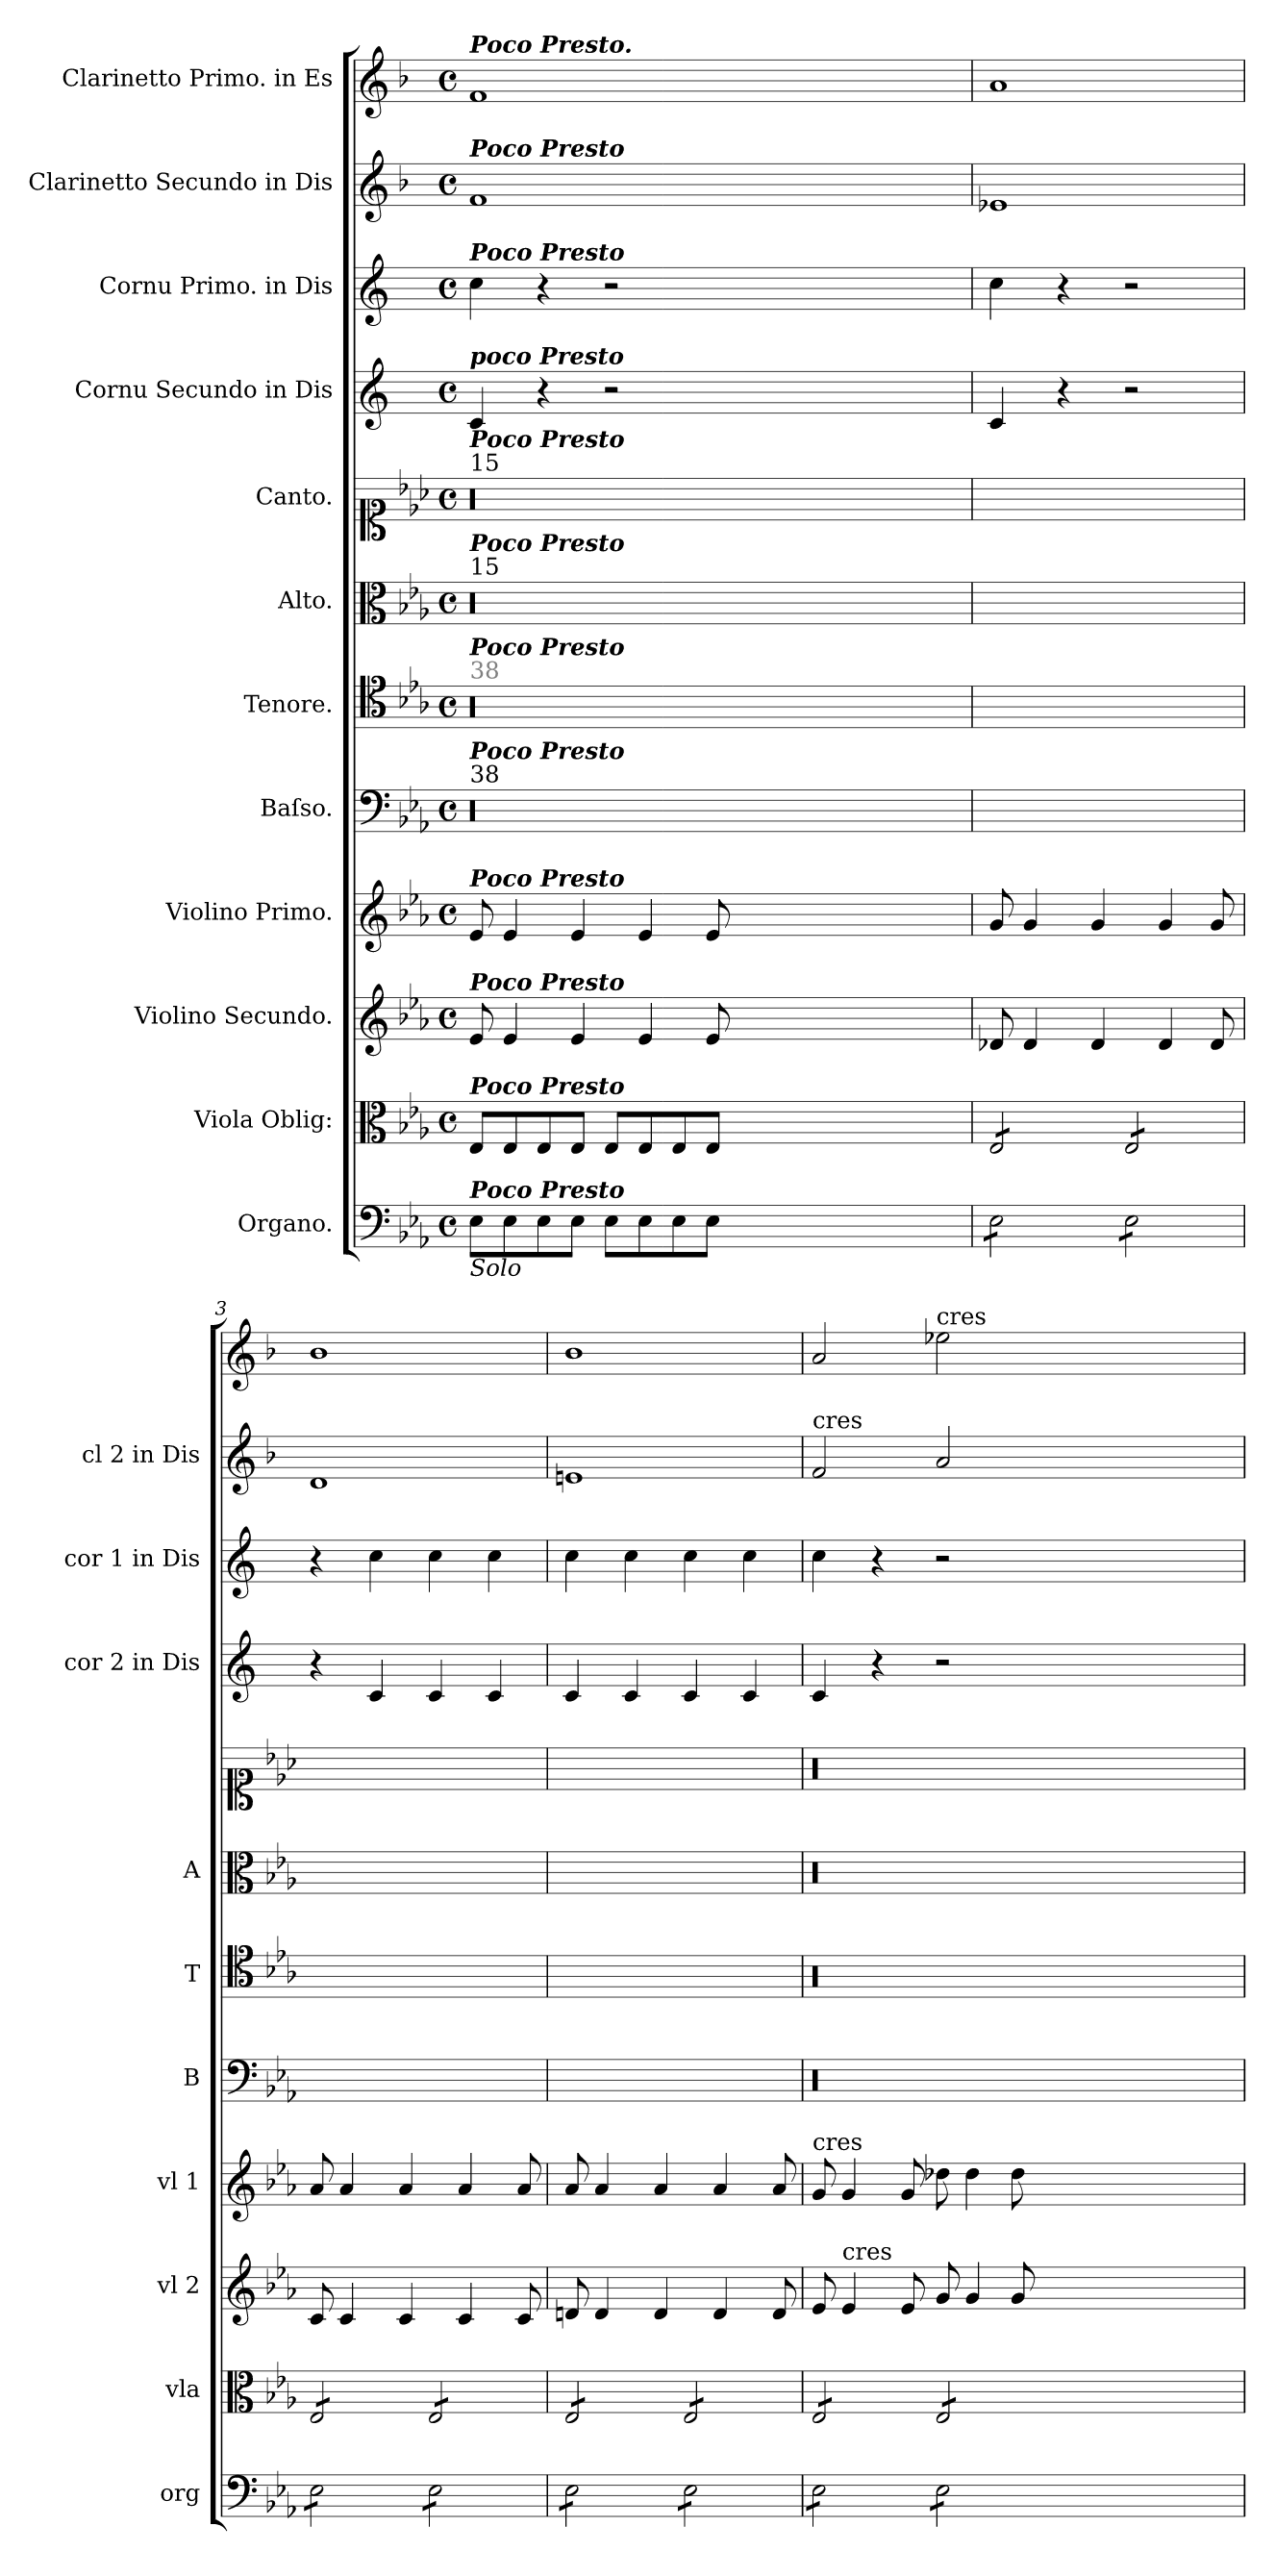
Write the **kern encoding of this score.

**kern	**dynam	**kern	**dynam	**kern	**dynam	**kern	**dynam	**kern	**kern	**kern	**kern	**kern	**dynam	**kern	**dynam	**kern	**dynam	**kern	**dynam
*part12	*part12	*part11	*part11	*part10	*part10	*part9	*part9	*part8	*part7	*part6	*part5	*part4	*part4	*part3	*part3	*part2	*part2	*part1	*part1
*staff12	*staff12	*staff11	*staff11	*staff10	*staff10	*staff9	*staff9	*staff8	*staff7	*staff6	*staff5	*staff4	*staff4	*staff3	*staff3	*staff2	*staff2	*staff1	*staff1
*I"Organo.	*	*I"Viola Oblig:	*	*I"Violino Secundo.	*	*I"Violino Primo.	*	*I"Baſso.	*I"Tenore.	*I"Alto.	*I"Canto.	*I"Cornu Secundo in Dis	*	*I"Cornu Primo. in Dis	*	*I"Clarinetto Secundo in Dis	*	*I"Clarinetto Primo. in Es	*
*I'org	*	*I'vla	*	*I'vl 2	*	*I'vl 1	*	*I'B	*I'T	*I'A	*	*I'cor 2 in Dis	*	*I'cor 1 in Dis	*	*I'cl 2 in Dis	*	*	*
*clefF4	*	*clefC3	*	*clefG2	*	*clefG2	*	*clefF4	*clefC4	*clefC3	*clefC1	*clefG2	*	*clefG2	*	*clefG2	*	*clefG2	*
*	*	*	*	*	*	*	*	*	*	*	*	*ITrd5c9	*	*ITrd5c9	*	*ITrd1c2	*	*ITrd1c2	*
*k[b-e-a-]	*	*k[b-e-a-]	*	*k[b-e-a-]	*	*k[b-e-a-]	*	*k[b-e-a-]	*k[b-e-a-]	*k[b-e-a-]	*k[b-e-a-]	*k[b-e-a-]	*	*k[b-e-a-]	*	*k[b-e-a-]	*	*k[b-e-a-]	*
*E-:	*	*E-:	*	*E-:	*	*E-:	*	*E-:	*E-:	*E-:	*E-:	*E-:	*	*E-:	*	*E-:	*	*E-:	*
*M4/4	*	*M4/4	*	*M4/4	*	*M4/4	*	*M4/4	*M4/4	*M4/4	*M4/4	*M4/4	*	*M4/4	*	*M4/4	*	*M4/4	*
*met(c)	*	*met(c)	*	*met(c)	*	*met(c)	*	*met(c)	*met(c)	*met(c)	*met(c)	*met(c)	*	*met(c)	*	*met(c)	*	*met(c)	*
=1	=1	=1	=1	=1	=1	=1	=1	=1	=1	=1	=1	=1	=1	=1	=1	=1	=1	=1	=1
!	!	!	!	!	!	!	!	!	!	!	!	!	!	!	!	!	!	!LO:TX:a:Bi:t=Poco Presto.	!
!	!	!	!	!	!	!	!	!	!	!	!	!	!	!	!	!LO:TX:a:Bi:t=Poco Presto	!	!	!
!	!	!	!	!	!	!	!	!	!	!	!	!	!	!LO:TX:a:Bi:t=Poco Presto	!	!	!	!	!
!	!	!	!	!	!	!	!	!	!	!	!	!LO:TX:a:Bi:t=poco Presto	!	!	!	!	!	!	!
!	!	!	!	!	!	!	!	!	!	!	!LO:TX:a:t=15	!	!	!	!	!	!	!	!
!	!	!	!	!	!	!	!	!	!	!	!LO:TX:a:Bi:t=Poco Presto	!	!	!	!	!	!	!	!
!	!	!	!	!	!	!	!	!	!	!LO:TX:a:t=15	!	!	!	!	!	!	!	!	!
!	!	!	!	!	!	!	!	!	!	!LO:TX:a:Bi:t=Poco Presto	!	!	!	!	!	!	!	!	!
!	!	!	!	!	!	!	!	!	!LO:TX:a:color=grey:t=38	!	!	!	!	!	!	!	!	!	!
!	!	!	!	!	!	!	!	!	!LO:TX:a:Bi:t=Poco Presto	!	!	!	!	!	!	!	!	!	!
!	!	!	!	!	!	!	!	!LO:TX:a:t=38	!	!	!	!	!	!	!	!	!	!	!
!	!	!	!	!	!	!	!	!LO:TX:a:Bi:t=Poco Presto	!	!	!	!	!	!	!	!	!	!	!
!	!	!	!	!	!	!LO:TX:a:Bi:t=Poco Presto	!	!	!	!	!	!	!	!	!	!	!	!	!
!	!	!	!	!LO:TX:a:Bi:t=Poco Presto	!	!	!	!	!	!	!	!	!	!	!	!	!	!	!
!	!	!LO:TX:a:Bi:t=Poco Presto	!	!	!	!	!	!	!	!	!	!	!	!	!	!	!	!	!
!LO:TX:b:i:t=Solo	!	!	!	!	!	!	!	!	!	!	!	!	!	!	!	!	!	!	!
!LO:TX:a:Bi:t=Poco Presto	!	!	!	!	!	!	!	!	!	!	!	!	!	!	!	!	!	!	!
8E-\L	pia	8E-/L	pia	8e-/	piano	8e-/	piano	00r	00r	00r	00r	4E-/	pia	4e-\	piano	1e-	piano	1e-	piano
8E-\	.	8E-/	.	4e-/	.	4e-/	.	.	.	.	.	.	.	.	.	.	.	.	.
8E-\	.	8E-/	.	.	.	.	.	.	.	.	.	4r	.	4r	.	.	.	.	.
8E-\J	.	8E-/J	.	4e-/	.	4e-/	.	.	.	.	.	.	.	.	.	.	.	.	.
8E-\L	.	8E-/L	.	.	.	.	.	.	.	.	.	2r	.	2r	.	.	.	.	.
8E-\	.	8E-/	.	4e-/	.	4e-/	.	.	.	.	.	.	.	.	.	.	.	.	.
8E-\	.	8E-/	.	.	.	.	.	.	.	.	.	.	.	.	.	.	.	.	.
8E-\J	.	8E-/J	.	8e-/	.	8e-/	.	.	.	.	.	.	.	.	.	.	.	.	.
0.ryy	.	0.ryy	.	0.ryy	.	0.ryy	.	.	.	.	.	0.ryy	.	0.ryy	.	0.ryy	.	0.ryy	.
=2	=2	=2	=2	=2	=2	=2	=2	=2	=2	=2	=2	=2	=2	=2	=2	=2	=2	=2	=2
*tremolo	*	*	*	*	*	*	*	*	*	*	*	*	*	*	*	*	*	*	*
*	*	*tremolo	*	*	*	*	*	*	*	*	*	*	*	*	*	*	*	*	*
8E-\L	.	8E-/L	.	8d-X/	.	8g/	.	1ryy	1ryy	1ryy	1ryy	4E-/	.	4e-\	.	1d-X	.	1g	.
8E-\	.	8E-/	.	4d-/	.	4g/	.	.	.	.	.	.	.	.	.	.	.	.	.
8E-\	.	8E-/	.	.	.	.	.	.	.	.	.	4r	.	4r	.	.	.	.	.
8E-\J	.	8E-/J	.	4d-/	.	4g/	.	.	.	.	.	.	.	.	.	.	.	.	.
8E-\L	.	8E-/L	.	.	.	.	.	.	.	.	.	2r	.	2r	.	.	.	.	.
8E-\	.	8E-/	.	4d-/	.	4g/	.	.	.	.	.	.	.	.	.	.	.	.	.
8E-\	.	8E-/	.	.	.	.	.	.	.	.	.	.	.	.	.	.	.	.	.
8E-\J	.	8E-/J	.	8d-/	.	8g/	.	.	.	.	.	.	.	.	.	.	.	.	.
=3	=3	=3	=3	=3	=3	=3	=3	=3	=3	=3	=3	=3	=3	=3	=3	=3	=3	=3	=3
8E-\L	.	8E-/L	.	8c/	.	8a-/	.	1ryy	1ryy	1ryy	1ryy	4r	.	4r	.	1c	.	1a-	.
8E-\	.	8E-/	.	4c/	.	4a-/	.	.	.	.	.	.	.	.	.	.	.	.	.
8E-\	.	8E-/	.	.	.	.	.	.	.	.	.	4E-/	.	4e-\	.	.	.	.	.
8E-\J	.	8E-/J	.	4c/	.	4a-/	.	.	.	.	.	.	.	.	.	.	.	.	.
8E-\L	.	8E-/L	.	.	.	.	.	.	.	.	.	4E-/	.	4e-\	.	.	.	.	.
8E-\	.	8E-/	.	4c/	.	4a-/	.	.	.	.	.	.	.	.	.	.	.	.	.
8E-\	.	8E-/	.	.	.	.	.	.	.	.	.	4E-/	.	4e-\	.	.	.	.	.
8E-\J	.	8E-/J	.	8c/	.	8a-/	.	.	.	.	.	.	.	.	.	.	.	.	.
=4	=4	=4	=4	=4	=4	=4	=4	=4	=4	=4	=4	=4	=4	=4	=4	=4	=4	=4	=4
8E-\L	.	8E-/L	.	8dn/	.	8a-/	.	1ryy	1ryy	1ryy	1ryy	4E-/	.	4e-\	.	1dn	.	1a-	.
8E-\	.	8E-/	.	4d/	.	4a-/	.	.	.	.	.	.	.	.	.	.	.	.	.
8E-\	.	8E-/	.	.	.	.	.	.	.	.	.	4E-/	.	4e-\	.	.	.	.	.
8E-\J	.	8E-/J	.	4d/	.	4a-/	.	.	.	.	.	.	.	.	.	.	.	.	.
8E-\L	.	8E-/L	.	.	.	.	.	.	.	.	.	4E-/	.	4e-\	.	.	.	.	.
8E-\	.	8E-/	.	4d/	.	4a-/	.	.	.	.	.	.	.	.	.	.	.	.	.
8E-\	.	8E-/	.	.	.	.	.	.	.	.	.	4E-/	.	4e-\	.	.	.	.	.
8E-\J	.	8E-/J	.	8d/	.	8a-/	.	.	.	.	.	.	.	.	.	.	.	.	.
=5	=5	=5	=5	=5	=5	=5	=5	=5	=5	=5	=5	=5	=5	=5	=5	=5	=5	=5	=5
!	!	!	!	!	!	!	!	!	!	!	!	!	!	!	!	!LO:TX:t=cres	!	!	!
!	!	!	!	!	!	!LO:TX:t=cres	!	!	!	!	!	!	!	!	!	!	!	!	!
8E-\L	.	8E-/L	.	8e-/	.	8g/	.	00r	00r	00r	00r	4E-/	.	4e-\	.	2e-/	.	2g/	.
!	!	!	!	!LO:TX:t=cres	!	!	!	!	!	!	!	!	!	!	!	!	!	!	!
8E-\	.	8E-/	.	4e-/	.	4g/	.	.	.	.	.	.	.	.	.	.	.	.	.
8E-\	.	8E-/	.	.	.	.	.	.	.	.	.	4r	.	4r	.	.	.	.	.
8E-\J	.	8E-/J	.	8e-/	.	8g/	.	.	.	.	.	.	.	.	.	.	.	.	.
!	!	!	!	!	!	!	!	!	!	!	!	!	!	!	!	!	!	!LO:TX:t=cres	!
8E-\L	.	8E-/L	.	8g/	.	8dd-X\	.	.	.	.	.	2r	.	2r	.	2g/	.	2dd-X\	.
8E-\	.	8E-/	.	4g/	.	4dd-\	.	.	.	.	.	.	.	.	.	.	.	.	.
8E-\	.	8E-/	.	.	.	.	.	.	.	.	.	.	.	.	.	.	.	.	.
8E-\J	.	8E-/J	.	8g/	.	8dd-\	.	.	.	.	.	.	.	.	.	.	.	.	.
*	*	*Xtremolo	*	*	*	*	*	*	*	*	*	*	*	*	*	*	*	*	*
*Xtremolo	*	*	*	*	*	*	*	*	*	*	*	*	*	*	*	*	*	*	*
0.ryy	.	0.ryy	.	0.ryy	.	0.ryy	.	.	.	.	.	0.ryy	.	0.ryy	.	0.ryy	.	0.ryy	.
=	=	=	=	=	=	=	=	=	=	=	=	=	=	=	=	=	=	=	=
*-	*-	*-	*-	*-	*-	*-	*-	*-	*-	*-	*-	*-	*-	*-	*-	*-	*-	*-	*-
